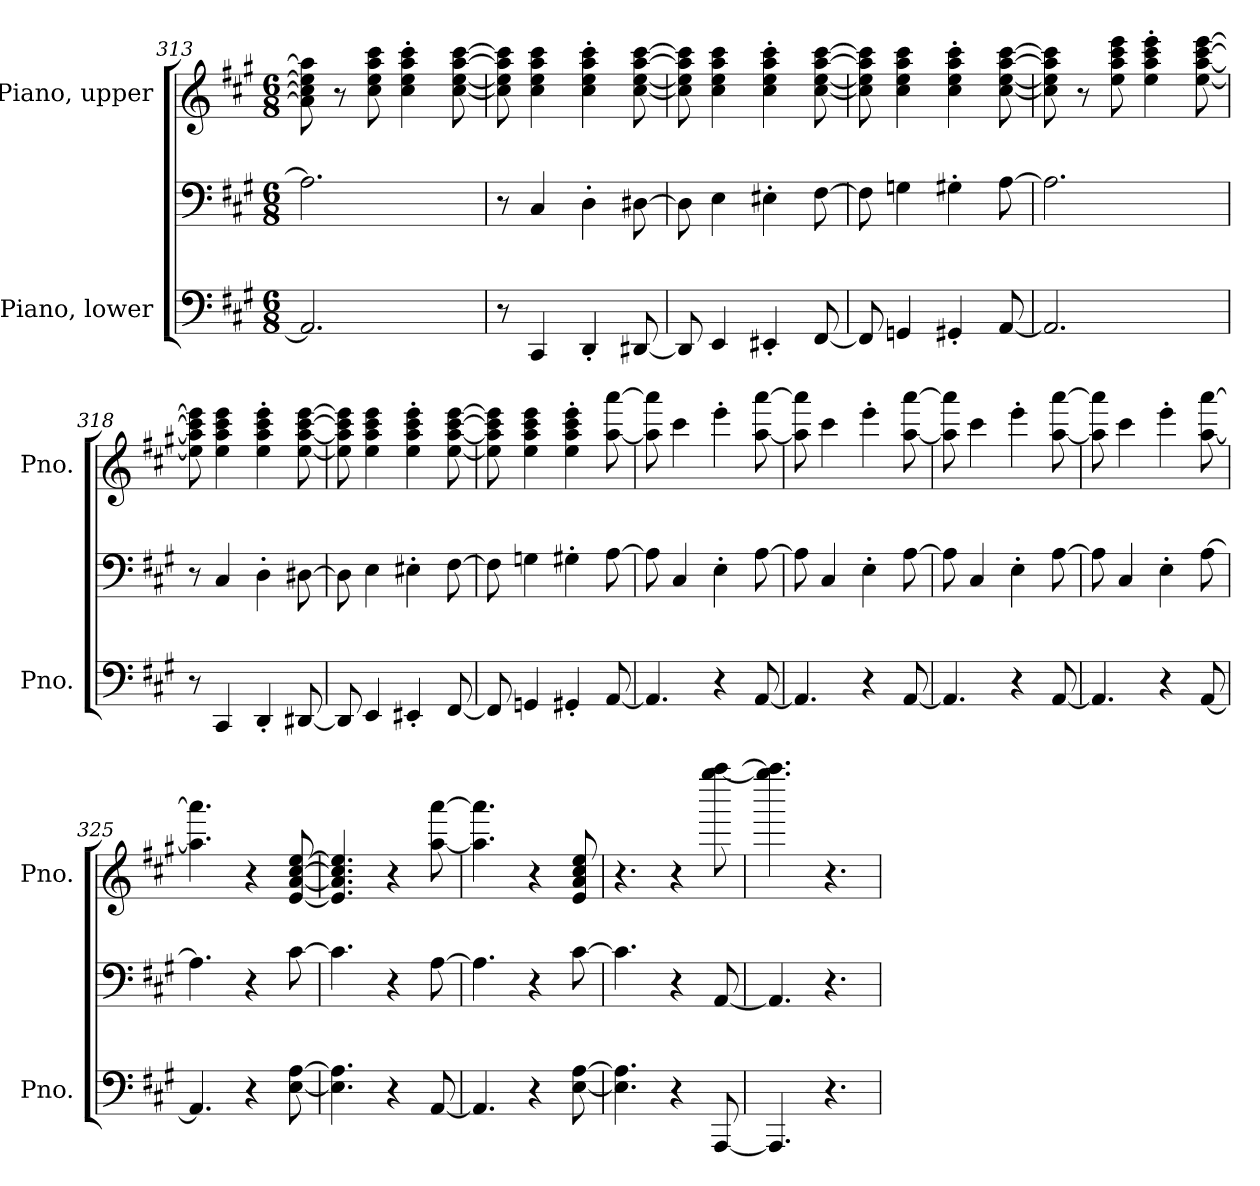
**kern	**kern	**kern
*part2	*part2	*part1
*staff3	*staff2	*staff1
*I"Piano, lower	*	*I"Piano, upper
*I'Pno.	*	*I'Pno.
*clefF4	*clefF4	*clefG2
*k[f#c#g#]	*k[f#c#g#]	*k[f#c#g#]
*M6/8	*M6/8	*M6/8
=313	=313	=313
2.AA/]	2.A\]	8a\] 8cc#\] 8ee\] 8aa\]
.	.	8r
.	.	8cc#\ 8ee\ 8aa\ 8ccc#\
.	.	4cc#\' 4ee\' 4aa\' 4ccc#\'
.	.	[8cc#\ [8ee\ [8aa\ [8ccc#\
!!LO:LB:g=z
=314	=314	=314
8r	8r	8cc#\] 8ee\] 8aa\] 8ccc#\]
4CC#/	4C#/	4cc#\ 4ee\ 4aa\ 4ccc#\
4DD'/	4D'\	4cc#\' 4ee\' 4aa\' 4ccc#\'
[8DD#X/	[8D#X\	[8cc#\ [8ee\ [8aa\ [8ccc#\
=315	=315	=315
8DD#/]	8D#\]	8cc#\] 8ee\] 8aa\] 8ccc#\]
4EE/	4E\	4cc#\ 4ee\ 4aa\ 4ccc#\
4EE#X'/	4E#X'\	4cc#\' 4ee\' 4aa\' 4ccc#\'
[8FF#/	[8F#\	[8cc#\ [8ee\ [8aa\ [8ccc#\
=316	=316	=316
8FF#/]	8F#\]	8cc#\] 8ee\] 8aa\] 8ccc#\]
4GGn/	4Gn\	4cc#\ 4ee\ 4aa\ 4ccc#\
4GG#X'/	4G#X'\	4cc#\' 4ee\' 4aa\' 4ccc#\'
[8AA/	[8A\	[8cc#\ [8ee\ [8aa\ [8ccc#\
=317	=317	=317
2.AA/]	2.A\]	8cc#\] 8ee\] 8aa\] 8ccc#\]
.	.	8r
.	.	8ee\ 8aa\ 8ccc#\ 8eee\
.	.	4ee\' 4aa\' 4ccc#\' 4eee\'
.	.	[8ee\ [8aa\ [8ccc#\ [8eee\
=318	=318	=318
8r	8r	8ee\] 8aa\] 8ccc#\] 8eee\]
4CC#/	4C#/	4ee\ 4aa\ 4ccc#\ 4eee\
4DD'/	4D'\	4ee\' 4aa\' 4ccc#\' 4eee\'
[8DD#X/	[8D#X\	[8ee\ [8aa\ [8ccc#\ [8eee\
!!LO:PB:g=z
=319	=319	=319
8DD#/]	8D#\]	8ee\] 8aa\] 8ccc#\] 8eee\]
4EE/	4E\	4ee\ 4aa\ 4ccc#\ 4eee\
4EE#X'/	4E#X'\	4ee\' 4aa\' 4ccc#\' 4eee\'
[8FF#/	[8F#\	[8ee\ [8aa\ [8ccc#\ [8eee\
=320	=320	=320
8FF#/]	8F#\]	8ee\] 8aa\] 8ccc#\] 8eee\]
4GGn/	4Gn\	4ee\ 4aa\ 4ccc#\ 4eee\
4GG#X'/	4G#X'\	4ee\' 4aa\' 4ccc#\' 4eee\'
[8AA/	[8A\	[8aa\ [8aaa\
=321	=321	=321
4.AA/]	8A\]	8aa\] 8aaa\]
.	4C#/	4ccc#\
4r	4E'\	4eee'\
[8AA/	[8A\	[8aa\ [8aaa\
=322	=322	=322
4.AA/]	8A\]	8aa\] 8aaa\]
.	4C#/	4ccc#\
4r	4E'\	4eee'\
[8AA/	[8A\	[8aa\ [8aaa\
=323	=323	=323
4.AA/]	8A\]	8aa\] 8aaa\]
.	4C#/	4ccc#\
4r	4E'\	4eee'\
[8AA/	[8A\	[8aa\ [8aaa\
!!LO:LB:g=z
=324	=324	=324
4.AA/]	8A\]	8aa\] 8aaa\]
.	4C#/	4ccc#\
4r	4E'\	4eee'\
[8AA/	[8A\	[8aa\ [8aaa\
=325	=325	=325
4.AA/]	4.A\]	4.aa\] 4.aaa\]
4r	4r	4r
[8E\ [8A\	[8c#\	[8e/ [8a/ [8cc#/ [8ee/
=326	=326	=326
4.E\] 4.A\]	4.c#\]	4.e/] 4.a/] 4.cc#/] 4.ee/]
4r	4r	4r
[8AA/	[8A\	[8aa\ [8aaa\
=327	=327	=327
4.AA/]	4.A\]	4.aa\] 4.aaa\]
4r	4r	4r
[8E\ [8A\	[8c#\	8e/ 8a/ 8cc#/ 8ee/
=328	=328	=328
4.E\] 4.A\]	4.c#\]	4.r
4r	4r	4r
[8AAA/	[8AA/	[8gggg#\ [8aaaa\
=329	=329	=329
4.AAA/]	4.AA/]	4.gggg#\] 4.aaaa\]
4.r	4.r	4.r
=	=	=
*-	*-	*-
